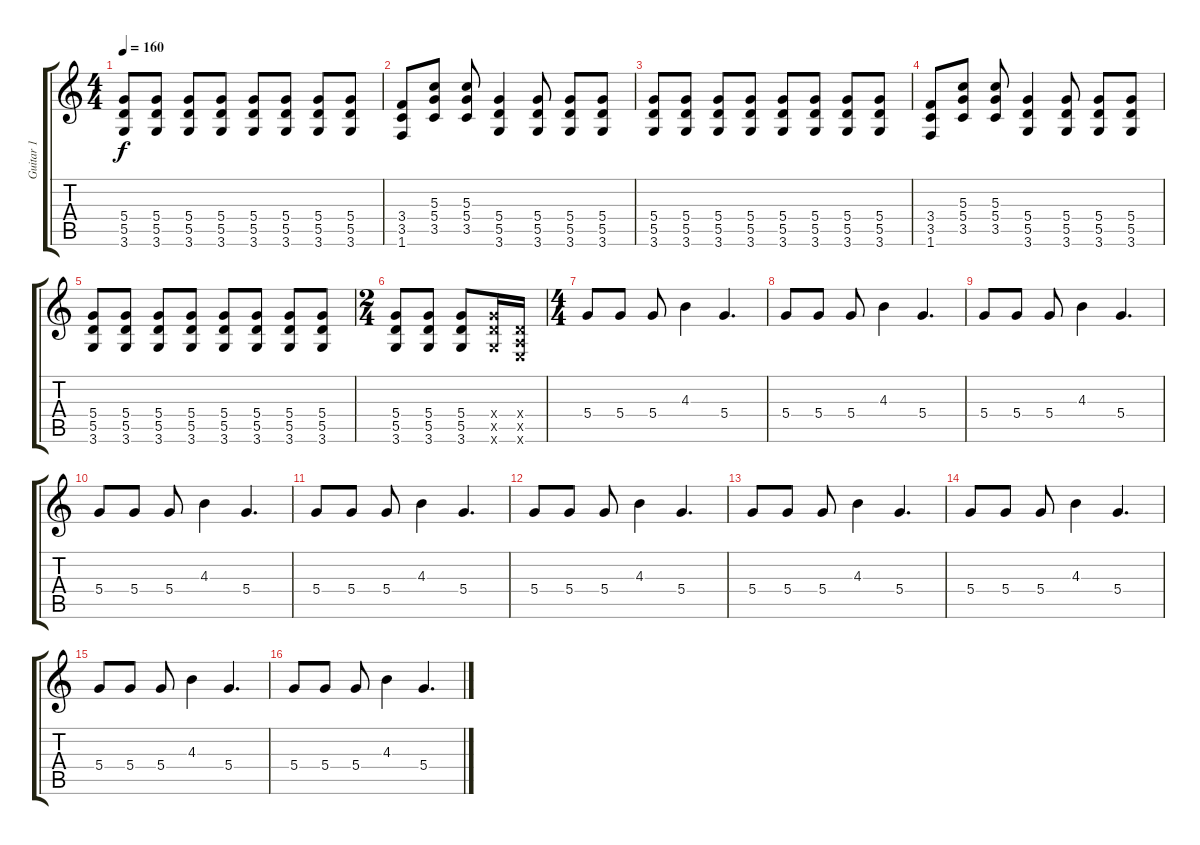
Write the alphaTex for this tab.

\track ("Guitar 1" "Guitar 1") {instrument distortionguitar}
\staff {score tabs}
\tuning (E4 B3 G3 D3 A2 E2) {hide}
\ts (4 4)
\tempo 160
\clef g2
\ks c
(5.4 5.5 3.6).8{dy f} (5.4 5.5 3.6).8 (5.4 5.5 3.6).8 (5.4 5.5 3.6).8 (5.4 5.5 3.6).8 (5.4 5.5 3.6).8 (5.4 5.5 3.6).8 (5.4 5.5 3.6).8 |
(3.4 3.5 1.6).8 (5.3 5.4 3.5).8 (5.3 5.4 3.5).8 (5.4 5.5 3.6).4 (5.4 5.5 3.6).8 (5.4 5.5 3.6).8 (5.4 5.5 3.6).8 |
(5.4 5.5 3.6).8 (5.4 5.5 3.6).8 (5.4 5.5 3.6).8 (5.4 5.5 3.6).8 (5.4 5.5 3.6).8 (5.4 5.5 3.6).8 (5.4 5.5 3.6).8 (5.4 5.5 3.6).8 |
(3.4 3.5 1.6).8 (5.3 5.4 3.5).8 (5.3 5.4 3.5).8 (5.4 5.5 3.6).4 (5.4 5.5 3.6).8 (5.4 5.5 3.6).8 (5.4 5.5 3.6).8 |
(5.4 5.5 3.6).8 (5.4 5.5 3.6).8 (5.4 5.5 3.6).8 (5.4 5.5 3.6).8 (5.4 5.5 3.6).8 (5.4 5.5 3.6).8 (5.4 5.5 3.6).8 (5.4 5.5 3.6).8 |
\ts (2 4)
(5.4 5.5 3.6).8 (5.4 5.5 3.6).8 (5.4 5.5 3.6).8 (5.4{x} 5.5{x} 3.6{x}).16 (0.4{x} 0.5{x} 0.6{x}).16 |
\ts (4 4)
5.4.8 5.4.8 5.4.8 4.3.4 5.4.4{d} |
5.4.8 5.4.8 5.4.8 4.3.4 5.4.4{d} |
5.4.8 5.4.8 5.4.8 4.3.4 5.4.4{d} |
5.4.8 5.4.8 5.4.8 4.3.4 5.4.4{d} |
5.4.8 5.4.8 5.4.8 4.3.4 5.4.4{d} |
5.4.8 5.4.8 5.4.8 4.3.4 5.4.4{d} |
5.4.8 5.4.8 5.4.8 4.3.4 5.4.4{d} |
5.4.8 5.4.8 5.4.8 4.3.4 5.4.4{d} |
5.4.8 5.4.8 5.4.8 4.3.4 5.4.4{d} |
5.4.8 5.4.8 5.4.8 4.3.4 5.4.4{d}
